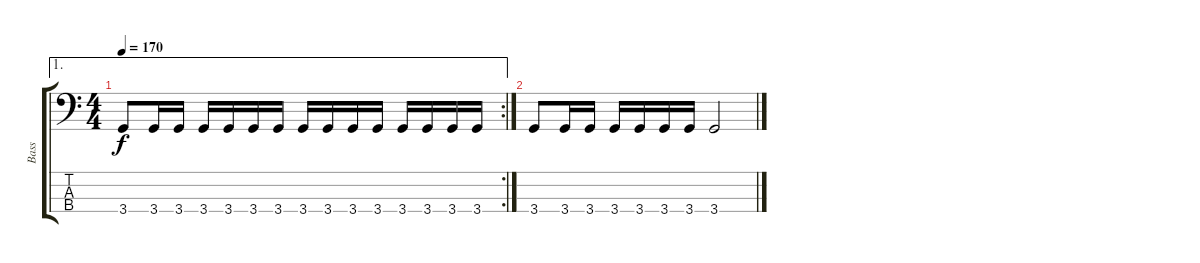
\track ("Bass" "Bass") {instrument electricbassfinger}
\staff {score tabs}
\tuning (G2 D2 A1 E1) {hide}
\ae 1
\rc 2
\ts (4 4)
\tempo 170
\clef f4
\ks c
3.4.8{dy f} 3.4.16 3.4.16 3.4.16 3.4.16 3.4.16 3.4.16 3.4.16 3.4.16 3.4.16 3.4.16 3.4.16 3.4.16 3.4.16 3.4.16 |
3.4.8 3.4.16 3.4.16 3.4.16 3.4.16 3.4.16 3.4.16 3.4.2
